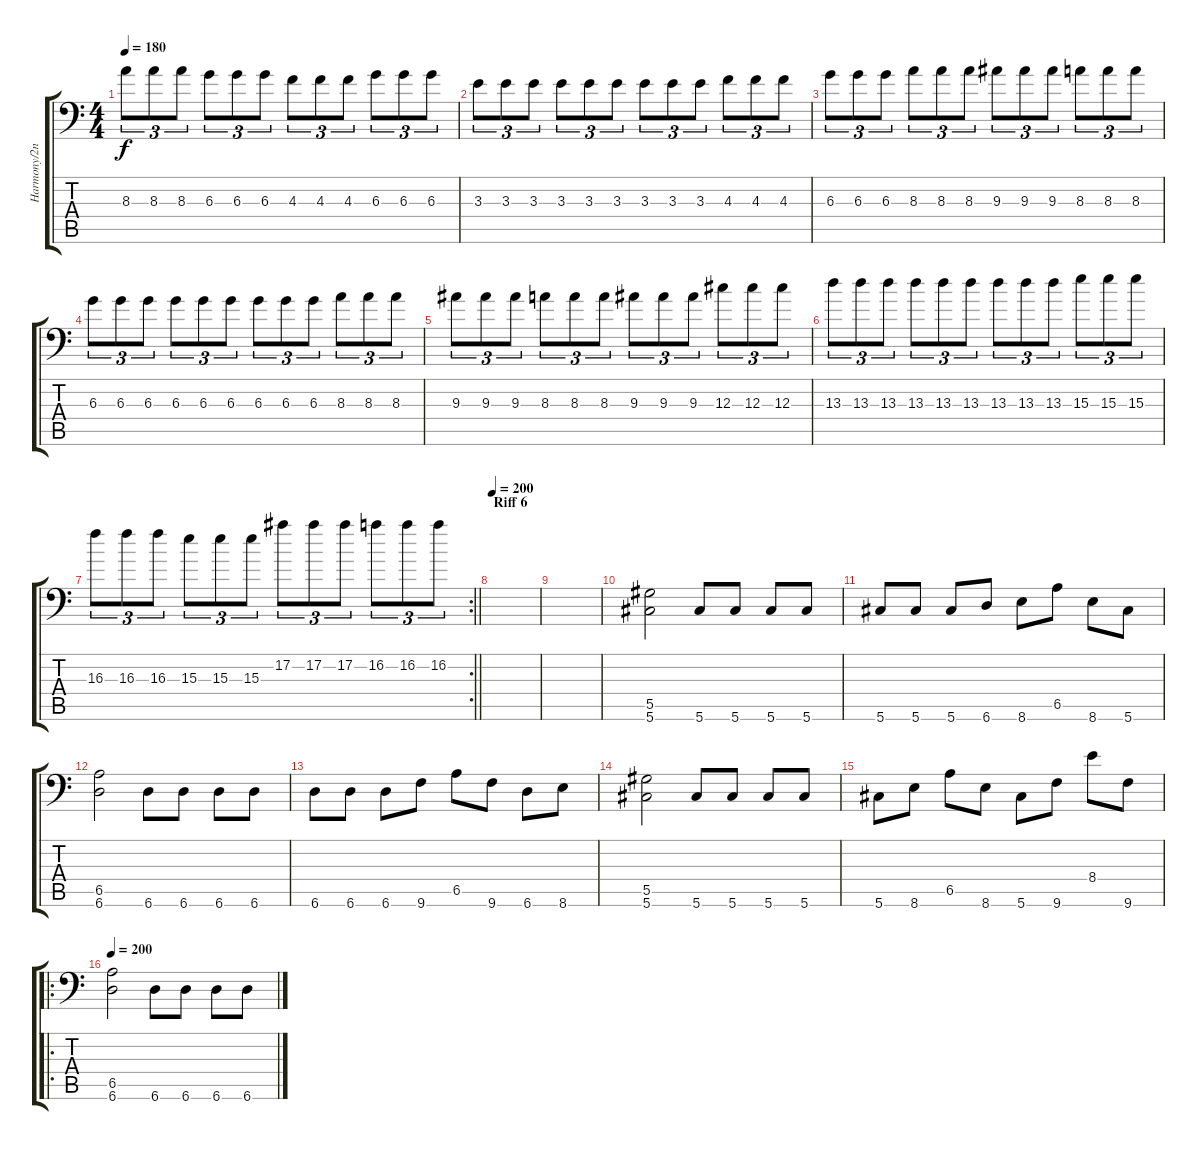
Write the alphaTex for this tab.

\track ("Harmony/2nd Rhythm" "Harmony/2n") {instrument distortionguitar}
\staff {score tabs}
\tuning (Bb3 F3 Db3 Ab2 Eb2 Ab1) {hide}
\ts (4 4)
\tempo 180
\clef f4
\ks c
8.3.8{tu (3 2) dy f} 8.3.8{tu (3 2)} 8.3.8{tu (3 2)} 6.3.8{tu (3 2)} 6.3.8{tu (3 2)} 6.3.8{tu (3 2)} 4.3.8{tu (3 2)} 4.3.8{tu (3 2)} 4.3.8{tu (3 2)} 6.3.8{tu (3 2)} 6.3.8{tu (3 2)} 6.3.8{tu (3 2)} |
3.3.8{tu (3 2)} 3.3.8{tu (3 2)} 3.3.8{tu (3 2)} 3.3.8{tu (3 2)} 3.3.8{tu (3 2)} 3.3.8{tu (3 2)} 3.3.8{tu (3 2)} 3.3.8{tu (3 2)} 3.3.8{tu (3 2)} 4.3.8{tu (3 2)} 4.3.8{tu (3 2)} 4.3.8{tu (3 2)} |
6.3.8{tu (3 2)} 6.3.8{tu (3 2)} 6.3.8{tu (3 2)} 8.3.8{tu (3 2)} 8.3.8{tu (3 2)} 8.3.8{tu (3 2)} 9.3.8{tu (3 2)} 9.3.8{tu (3 2)} 9.3.8{tu (3 2)} 8.3.8{tu (3 2)} 8.3.8{tu (3 2)} 8.3.8{tu (3 2)} |
6.3.8{tu (3 2)} 6.3.8{tu (3 2)} 6.3.8{tu (3 2)} 6.3.8{tu (3 2)} 6.3.8{tu (3 2)} 6.3.8{tu (3 2)} 6.3.8{tu (3 2)} 6.3.8{tu (3 2)} 6.3.8{tu (3 2)} 8.3.8{tu (3 2)} 8.3.8{tu (3 2)} 8.3.8{tu (3 2)} |
9.3.8{tu (3 2)} 9.3.8{tu (3 2)} 9.3.8{tu (3 2)} 8.3.8{tu (3 2)} 8.3.8{tu (3 2)} 8.3.8{tu (3 2)} 9.3.8{tu (3 2)} 9.3.8{tu (3 2)} 9.3.8{tu (3 2)} 12.3.8{tu (3 2)} 12.3.8{tu (3 2)} 12.3.8{tu (3 2)} |
13.3.8{tu (3 2)} 13.3.8{tu (3 2)} 13.3.8{tu (3 2)} 13.3.8{tu (3 2)} 13.3.8{tu (3 2)} 13.3.8{tu (3 2)} 13.3.8{tu (3 2)} 13.3.8{tu (3 2)} 13.3.8{tu (3 2)} 15.3.8{tu (3 2)} 15.3.8{tu (3 2)} 15.3.8{tu (3 2)} |
\rc 2
\barLineRight lightlight
16.3.8{tu (3 2)} 16.3.8{tu (3 2)} 16.3.8{tu (3 2)} 15.3.8{tu (3 2)} 15.3.8{tu (3 2)} 15.3.8{tu (3 2)} 17.2.8{tu (3 2)} 17.2.8{tu (3 2)} 17.2.8{tu (3 2)} 16.2.8{tu (3 2)} 16.2.8{tu (3 2)} 16.2.8{tu (3 2)} |
\section ("" "Riff 6")
\tempo 200
|
|
(5.5 5.6).2 5.6.8 5.6.8 5.6.8 5.6.8 |
5.6.8 5.6.8 5.6.8 6.6.8 8.6.8 6.5.8 8.6.8 5.6.8 |
(6.5 6.6).2 6.6.8 6.6.8 6.6.8 6.6.8 |
6.6.8 6.6.8 6.6.8 9.6.8 6.5.8 9.6.8 6.6.8 8.6.8 |
(5.5 5.6).2 5.6.8 5.6.8 5.6.8 5.6.8 |
5.6.8 8.6.8 6.5.8 8.6.8 5.6.8 9.6.8 8.4.8 9.6.8 |
\ro
\tempo 200
(6.5 6.6).2 6.6.8 6.6.8 6.6.8 6.6.8
